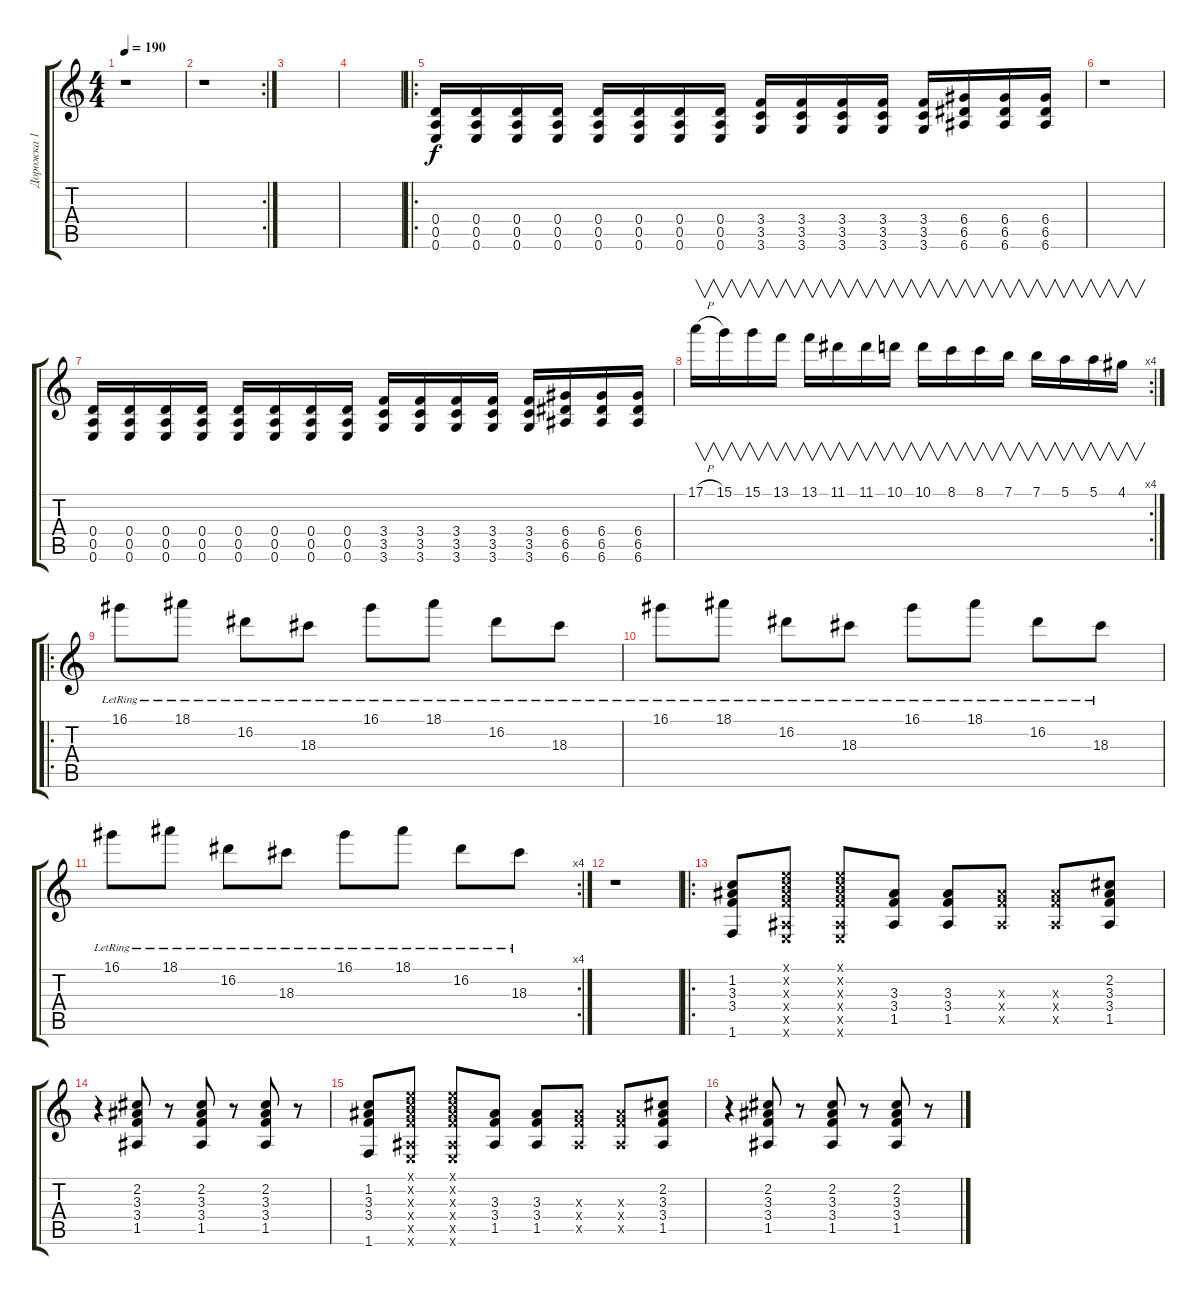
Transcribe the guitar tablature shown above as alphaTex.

\track ("Дорожка 1" "Дорожка 1") {instrument distortionguitar}
\staff {score tabs}
\tuning (E4 B3 G3 D3 A2 E2) {hide}
\ts (4 4)
\tempo 190
\clef g2
\ks c
r.1{dy mf} |
\rc 2
r.1 |
|
|
\ro
(0.4 0.5 0.6).16{dy f} (0.4 0.5 0.6).16 (0.4 0.5 0.6).16 (0.4 0.5 0.6).16 (0.4 0.5 0.6).16 (0.4 0.5 0.6).16 (0.4 0.5 0.6).16 (0.4 0.5 0.6).16 (3.4 3.5 3.6).16 (3.4 3.5 3.6).16 (3.4 3.5 3.6).16 (3.4 3.5 3.6).16 (3.4 3.5 3.6).16 (6.4 6.5 6.6).16 (6.4 6.5 6.6).16 (6.4 6.5 6.6).16 |
r.1 |
(0.4 0.5 0.6).16 (0.4 0.5 0.6).16 (0.4 0.5 0.6).16 (0.4 0.5 0.6).16 (0.4 0.5 0.6).16 (0.4 0.5 0.6).16 (0.4 0.5 0.6).16 (0.4 0.5 0.6).16 (3.4 3.5 3.6).16 (3.4 3.5 3.6).16 (3.4 3.5 3.6).16 (3.4 3.5 3.6).16 (3.4 3.5 3.6).16 (6.4 6.5 6.6).16 (6.4 6.5 6.6).16 (6.4 6.5 6.6).16 |
\rc 4
17.1{h}.16{v} 15.1.16{v} 15.1.16{v} 13.1.16{v} 13.1.16{v} 11.1.16{v} 11.1.16{v} 10.1.16{v} 10.1.16{v} 8.1.16{v} 8.1.16{v} 7.1.16{v} 7.1.16{v} 5.1.16{v} 5.1.16{v} 4.1.16{v} |
\ro
16.1{lr}.8 18.1{lr}.8 16.2{lr}.8 18.3{lr}.8 16.1{lr}.8 18.1{lr}.8 16.2{lr}.8 18.3{lr}.8 |
16.1{lr}.8 18.1{lr}.8 16.2{lr}.8 18.3{lr}.8 16.1{lr}.8 18.1{lr}.8 16.2{lr}.8 18.3{lr}.8 |
\rc 4
16.1{lr}.8 18.1{lr}.8 16.2{lr}.8 18.3{lr}.8 16.1{lr}.8 18.1{lr}.8 16.2{lr}.8 18.3{lr}.8 |
r.1 |
\ro
(1.2 3.3 3.4 1.6).8 (0.1{x} 1.2{x} 3.3{x} 3.4{x} 1.5{x} 0.6{x}).8 (0.1{x} 1.2{x} 3.3{x} 3.4{x} 1.5{x} 0.6{x}).8 (3.3 3.4 1.5).8 (3.3 3.4 1.5).8 (3.3{x} 3.4{x} 1.5{x}).8 (3.3{x} 3.4{x} 1.5{x}).8 (2.2 3.3 3.4 1.5).8 |
r.4 (2.2 3.3 3.4 1.5).8 r.8 (2.2 3.3 3.4 1.5).8 r.8 (2.2 3.3 3.4 1.5).8 r.8 |
(1.2 3.3 3.4 1.6).8 (0.1{x} 1.2{x} 3.3{x} 3.4{x} 1.5{x} 0.6{x}).8 (0.1{x} 1.2{x} 3.3{x} 3.4{x} 1.5{x} 0.6{x}).8 (3.3 3.4 1.5).8 (3.3 3.4 1.5).8 (3.3{x} 3.4{x} 1.5{x}).8 (3.3{x} 3.4{x} 1.5{x}).8 (2.2 3.3 3.4 1.5).8 |
r.4 (2.2 3.3 3.4 1.5).8 r.8 (2.2 3.3 3.4 1.5).8 r.8 (2.2 3.3 3.4 1.5).8 r.8
